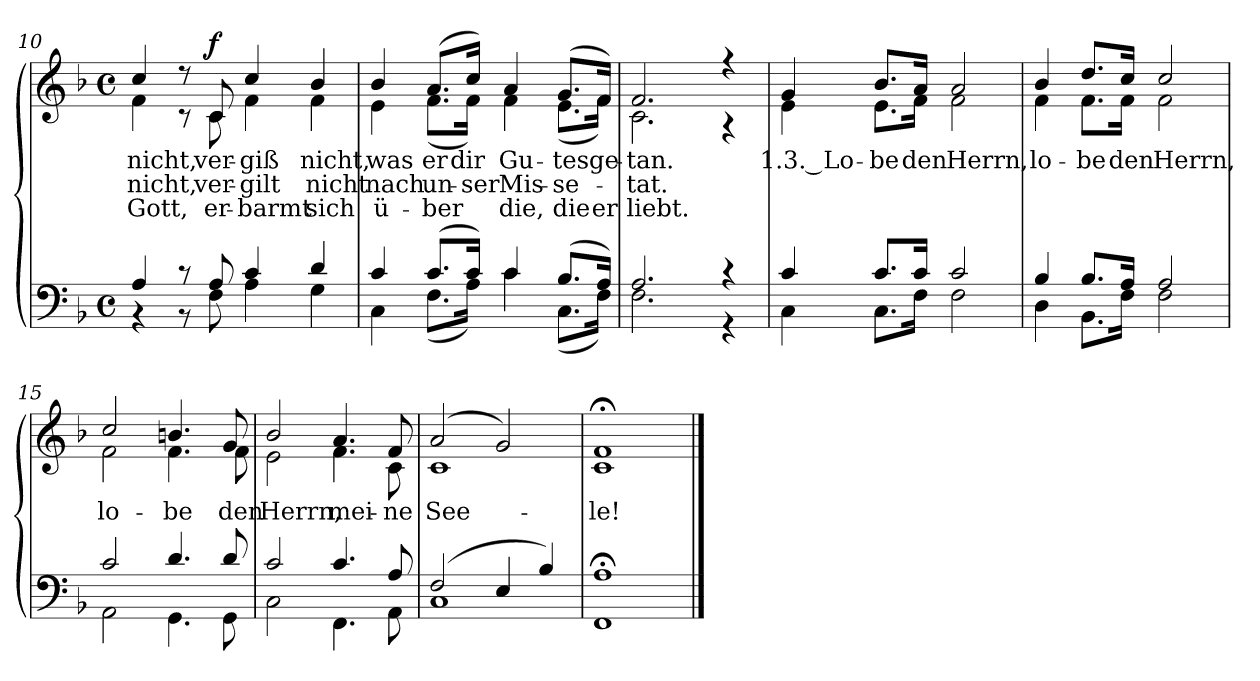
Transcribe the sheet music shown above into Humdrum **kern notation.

**kern	**kern	**text	**text	**text	**dynam
*part2	*part1	*part1	*part1	*part1	*part1
*staff2	*staff1	*staff1	*staff1	*staff1	*staff1
*clefF4	*clefG2	*	*	*	*
*k[b-]	*k[b-]	*	*	*	*
*F:	*F:	*	*	*	*
*M4/4	*M4/4	*	*	*	*
*met(c)	*met(c)	*	*	*	*
=10	=10	=10	=10	=10	=10
*^	*	*	*	*	*
!	!	!	!LO:LY:b	!LO:LY:b	!LO:LY:b	!
*	*	*^	*	*	*	*
4A/	4r	4cc/	4f\	nicht,	nicht,	Gott,	.
8r	8r	8r	8r	.	.	.	.
!	!	!	!	!LO:LY:b	!LO:LY:b	!LO:LY:b	!LO:DY:a
8A/	8F\	8c/	8c\	ver-	ver-	er-	f
!	!	!	!	!LO:LY:b	!LO:LY:b	!LO:LY:b	!
4c/	4A\	4cc/	4f\	-giß	-gilt	-barmt	.
!	!	!	!	!LO:LY:b	!LO:LY:b	!LO:LY:b	!
4d/	4G\	4b-/	4f\	nicht,	nicht	sich	.
=11	=11	=11	=11	=11	=11	=11	=11
!	!	!	!	!LO:LY:b	!LO:LY:b	!LO:LY:b	!
4c/	4C\	4b-/	4e\	was	nach	ü-	.
!	!	!	!	!LO:LY:b	!LO:LY:b	!LO:LY:b	!
(8.c/L	(<8.F\L	(8.a/L	(<8.f\L	er	un-	-ber	.
!	!	!	!	!LO:LY:b	!LO:LY:b	!	!
16c/Jk)	16A\Jk)	16cc/Jk)	16f\Jk)	dir	-ser	.	.
!	!	!	!	!LO:LY:b	!LO:LY:b	!LO:LY:b	!
4c/	4c\	4a/	4f\	Gu-	Mis-	die,	.
!	!	!	!	!LO:LY:b	!LO:LY:b	!LO:LY:b	!
(8.B-/L	(<8.C\L	(8.g/L	(<8.e\L	-tes	-se-	die	.
!	!	!	!	!LO:LY:b	!	!LO:LY:b	!
16A/Jk)	16F\Jk)	16f/Jk)	16f\Jk)	ge-	.	er	.
=12	=12	=12	=12	=12	=12	=12	=12
!	!	!	!	!LO:LY:b	!LO:LY:b	!LO:LY:b	!
2.A/	2.F\	2.f/	2.c\	-tan.	-tat.	liebt.	.
4r	4r	4r	4r	.	.	.	.
!!LO:LB:g=z	!!
=13	=13	=13	=13	=13	=13	=13	=13
!	!	!	!	!LO:LY:b	!	!	!
4c/	4C\	4g/	4e\	1.­3. Lo-	.	.	.
!	!	!	!	!LO:LY:b	!	!	!
8.c/L	8.C\L	8.b-/L	8.e\L	-be	.	.	.
!	!	!	!	!LO:LY:b	!	!	!
16c/Jk	16F\Jk	16a/Jk	16f\Jk	den	.	.	.
!	!	!	!	!LO:LY:b	!	!	!
2c/	2F\	2a/	2f\	Herrn,	.	.	.
=14	=14	=14	=14	=14	=14	=14	=14
!	!	!	!	!LO:LY:b	!	!	!
4B-/	4D\	4b-/	4f\	lo-	.	.	.
!	!	!	!	!LO:LY:b	!	!	!
8.B-/L	8.BB-\L	8.dd/L	8.f\L	-be	.	.	.
!	!	!	!	!LO:LY:b	!	!	!
16A/Jk	16F\Jk	16cc/Jk	16f\Jk	den	.	.	.
!	!	!	!	!LO:LY:b	!	!	!
2A/	2F\	2cc/	2f\	Herrn,	.	.	.
=15	=15	=15	=15	=15	=15	=15	=15
!	!	!	!	!LO:LY:b	!	!	!
2c/	2AA\	2cc/	2f\	lo-	.	.	.
!	!	!	!	!LO:LY:b	!	!	!
4.d/	4.GG\	4.bn/	4.f\	-be	.	.	.
!	!	!	!	!LO:LY:b	!	!	!
8d/	8GG\	8g/	8f\	den	.	.	.
=16	=16	=16	=16	=16	=16	=16	=16
!	!	!	!	!LO:LY:b	!	!	!
2c/	2C\	2b-i/	2e\	Herrn,	.	.	.
!	!	!	!	!LO:LY:b	!	!	!
4.c/	4.FF\	4.a/	4.f\	mei-	.	.	.
!	!	!	!	!LO:LY:b	!	!	!
8A/	8AA\	8f/	8c\	-ne	.	.	.
=17	=17	=17	=17	=17	=17	=17	=17
!	!	!	!	!LO:LY:b	!	!	!
(2F/	1C	(2a/	1c	See-	.	.	.
4E/	.	2g/)	.	.	.	.	.
4B-/)	.	.	.	.	.	.	.
=18	=18	=18	=18	=18	=18	=18	=18
!	!	!	!	!LO:LY:b	!	!	!
1A;<	1FF	1f;<	1c	-le!	.	.	.
*v	*v	*	*	*	*	*	*
*	*v	*v	*	*	*	*
==	==	==	==	==	==
*-	*-	*-	*-	*-	*-
